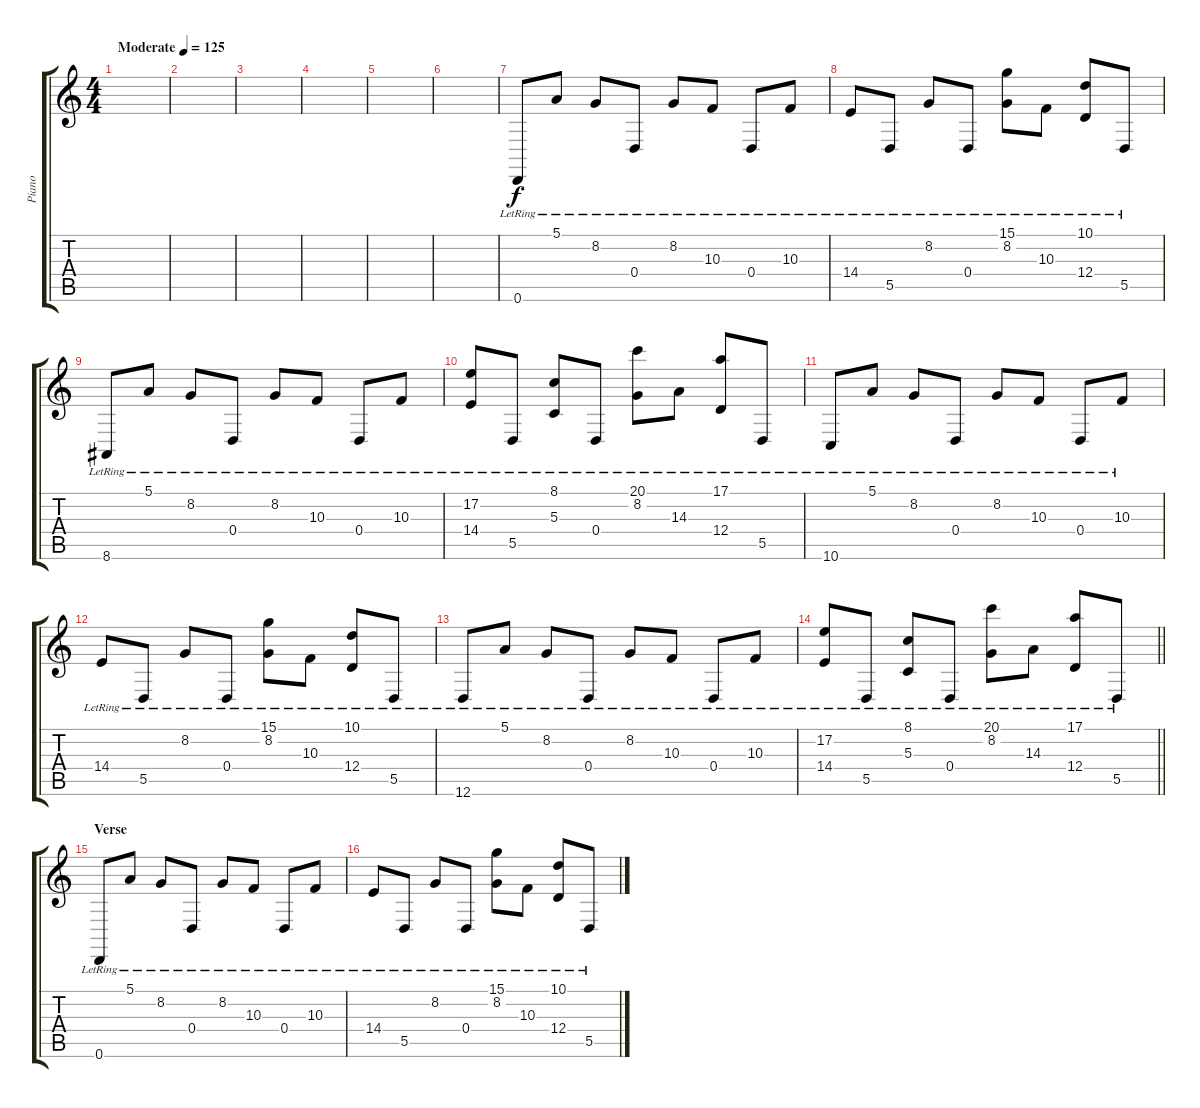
\track ("Piano" "Piano") {instrument brightacousticpiano}
\staff {score tabs}
\tuning (E4 B3 G3 D3 A2 D2) {hide}
\ts (4 4)
\tempo (125 "Moderate")
\clef g2
\ks c
|
|
|
|
|
|
0.6{lr}.8 5.1{lr}.8 8.2{lr}.8 0.4{lr}.8 8.2{lr}.8 10.3{lr}.8 0.4{lr}.8 10.3{lr}.8 |
14.4{lr}.8 5.5{lr}.8 8.2{lr}.8 0.4{lr}.8 (15.1{lr} 8.2{lr}).8 10.3{lr}.8 (10.1 12.4{lr}).8 5.5{lr}.8 |
8.6{lr}.8 5.1{lr}.8 8.2{lr}.8 0.4{lr}.8 8.2{lr}.8 10.3{lr}.8 0.4{lr}.8 10.3{lr}.8 |
(17.2{lr} 14.4{lr}).8 5.5{lr}.8 (8.1{lr} 5.3{lr}).8 0.4{lr}.8 (20.1{lr} 8.2{lr}).8 14.3{lr}.8 (17.1{lr} 12.4{lr}).8 5.5{lr}.8 |
10.6{lr}.8 5.1{lr}.8 8.2{lr}.8 0.4{lr}.8 8.2{lr}.8 10.3{lr}.8 0.4{lr}.8 10.3{lr}.8 |
14.4{lr}.8 5.5{lr}.8 8.2{lr}.8 0.4{lr}.8 (15.1{lr} 8.2{lr}).8 10.3{lr}.8 (10.1 12.4{lr}).8 5.5{lr}.8 |
12.6{lr}.8 5.1{lr}.8 8.2{lr}.8 0.4{lr}.8 8.2{lr}.8 10.3{lr}.8 0.4{lr}.8 10.3{lr}.8 |
\barLineRight lightlight
(17.2{lr} 14.4{lr}).8 5.5{lr}.8 (8.1{lr} 5.3{lr}).8 0.4{lr}.8 (20.1{lr} 8.2{lr}).8 14.3{lr}.8 (17.1{lr} 12.4{lr}).8 5.5{lr}.8 |
\section ("" "Verse")
0.6{lr}.8 5.1{lr}.8 8.2{lr}.8 0.4{lr}.8 8.2{lr}.8 10.3{lr}.8 0.4{lr}.8 10.3{lr}.8 |
14.4{lr}.8 5.5{lr}.8 8.2{lr}.8 0.4{lr}.8 (15.1{lr} 8.2{lr}).8 10.3{lr}.8 (10.1 12.4{lr}).8 5.5{lr}.8
